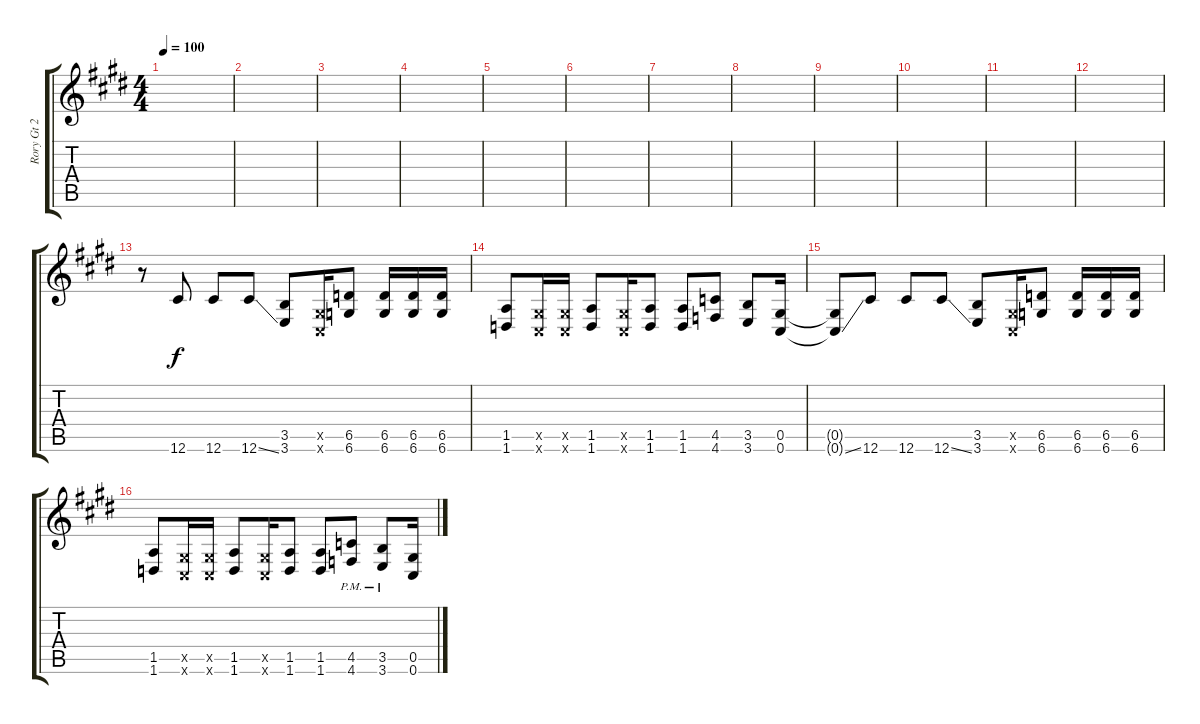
\track ("Rory Gt 2" "Rory Gt 2") {instrument overdrivenguitar}
\staff {score tabs}
\tuning (Eb4 Bb3 Gb3 Db3 Ab2 Db2) {hide}
\ts (4 4)
\tempo 100
\clef g2
\ks e
|
|
|
|
|
|
|
|
|
|
|
|
r.8 12.6.8{dy f} 12.6.8 12.6{ss}.8 (3.5 3.6).8 (0.5{x} 0.6{x}).16 (6.5 6.6).8 (6.5 6.6).16 (6.5 6.6).16 (6.5 6.6).16 |
(1.5 1.6).8 (0.5{x} 0.6{x}).16 (0.5{x} 0.6{x}).16 (1.5 1.6).8 (0.5{x} 0.6{x}).16 (1.5 1.6).8 (1.5 1.6).8 (4.5 4.6).8 (3.5 3.6).8 (0.5 0.6).16 |
(0.5{t} 0.6{ss t}).8 12.6.8 12.6.8 12.6{ss}.8 (3.5 3.6).8 (0.5{x} 0.6{x}).16 (6.5 6.6).8 (6.5 6.6).16 (6.5 6.6).16 (6.5 6.6).16 |
(1.5 1.6).8 (0.5{x} 0.6{x}).16 (0.5{x} 0.6{x}).16 (1.5 1.6).8 (0.5{x} 0.6{x}).16 (1.5 1.6).8 (1.5 1.6).8 (4.5{pm} 4.6{pm}).8 (3.5{pm} 3.6{pm}).8 (0.5 0.6).16
